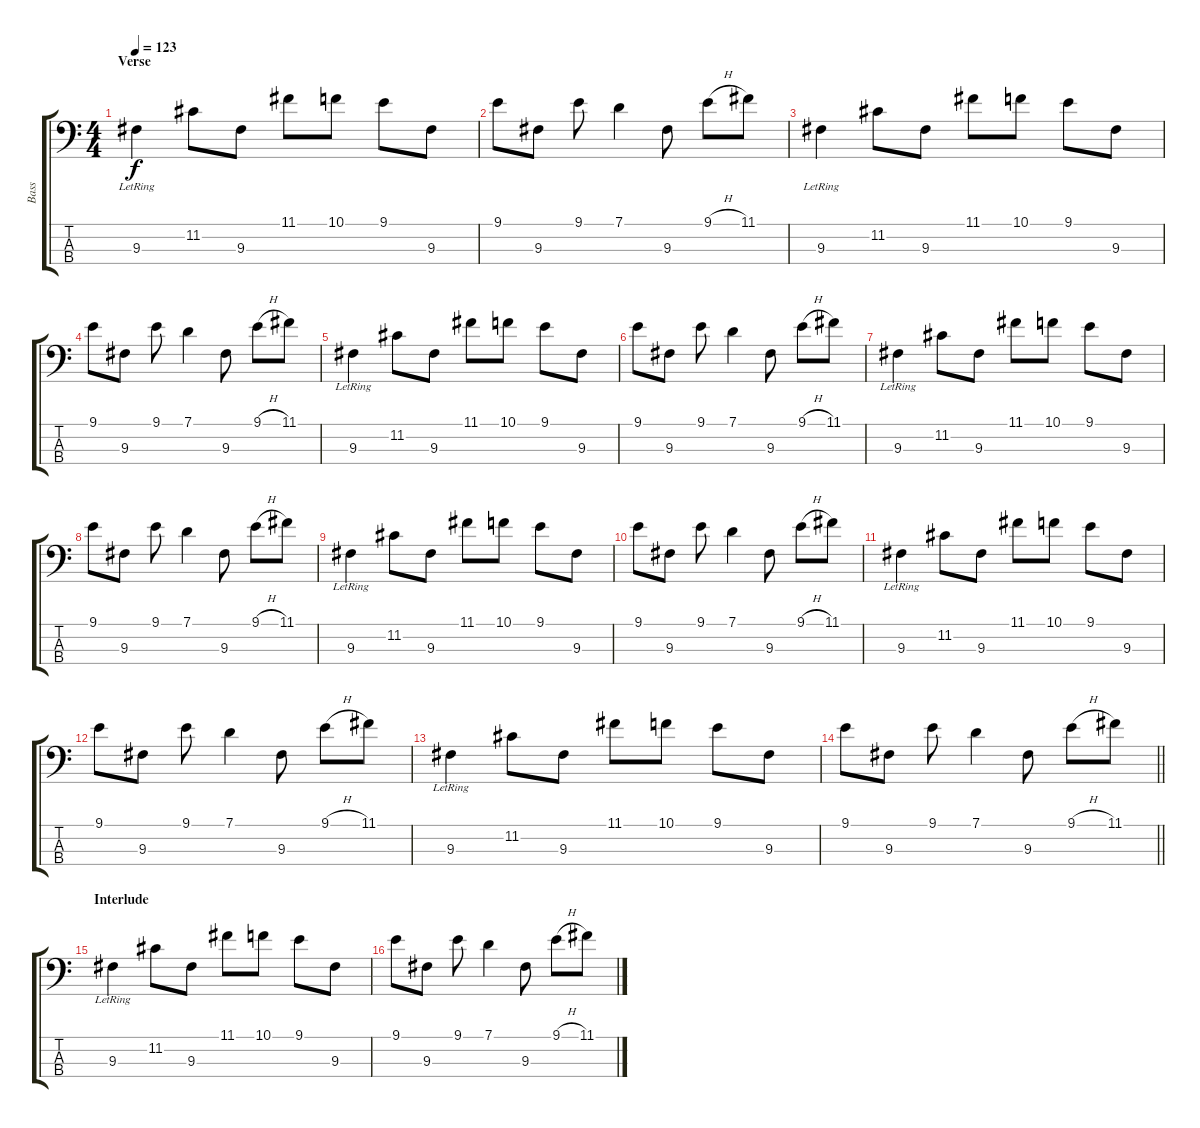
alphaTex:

\track ("Bass" "Bass") {instrument electricbassfinger}
\staff {score tabs}
\tuning (G2 D2 A1 E1) {hide}
\ts (4 4)
\section ("" "Verse")
\tempo 123
\clef f4
\ks c
9.3{lr}.4{dy f} 11.2.8 9.3.8 11.1.8 10.1.8 9.1.8 9.3.8 |
9.1.8 9.3.8 9.1.8 7.1.4 9.3.8 9.1{h}.8 11.1.8 |
9.3{lr}.4 11.2.8 9.3.8 11.1.8 10.1.8 9.1.8 9.3.8 |
9.1.8 9.3.8 9.1.8 7.1.4 9.3.8 9.1{h}.8 11.1.8 |
9.3{lr}.4 11.2.8 9.3.8 11.1.8 10.1.8 9.1.8 9.3.8 |
9.1.8 9.3.8 9.1.8 7.1.4 9.3.8 9.1{h}.8 11.1.8 |
9.3{lr}.4 11.2.8 9.3.8 11.1.8 10.1.8 9.1.8 9.3.8 |
9.1.8 9.3.8 9.1.8 7.1.4 9.3.8 9.1{h}.8 11.1.8 |
9.3{lr}.4 11.2.8 9.3.8 11.1.8 10.1.8 9.1.8 9.3.8 |
9.1.8 9.3.8 9.1.8 7.1.4 9.3.8 9.1{h}.8 11.1.8 |
9.3{lr}.4 11.2.8 9.3.8 11.1.8 10.1.8 9.1.8 9.3.8 |
9.1.8 9.3.8 9.1.8 7.1.4 9.3.8 9.1{h}.8 11.1.8 |
9.3{lr}.4 11.2.8 9.3.8 11.1.8 10.1.8 9.1.8 9.3.8 |
\barLineRight lightlight
9.1.8 9.3.8 9.1.8 7.1.4 9.3.8 9.1{h}.8 11.1.8 |
\section ("" "Interlude")
9.3{lr}.4 11.2.8 9.3.8 11.1.8 10.1.8 9.1.8 9.3.8 |
9.1.8 9.3.8 9.1.8 7.1.4 9.3.8 9.1{h}.8 11.1.8
